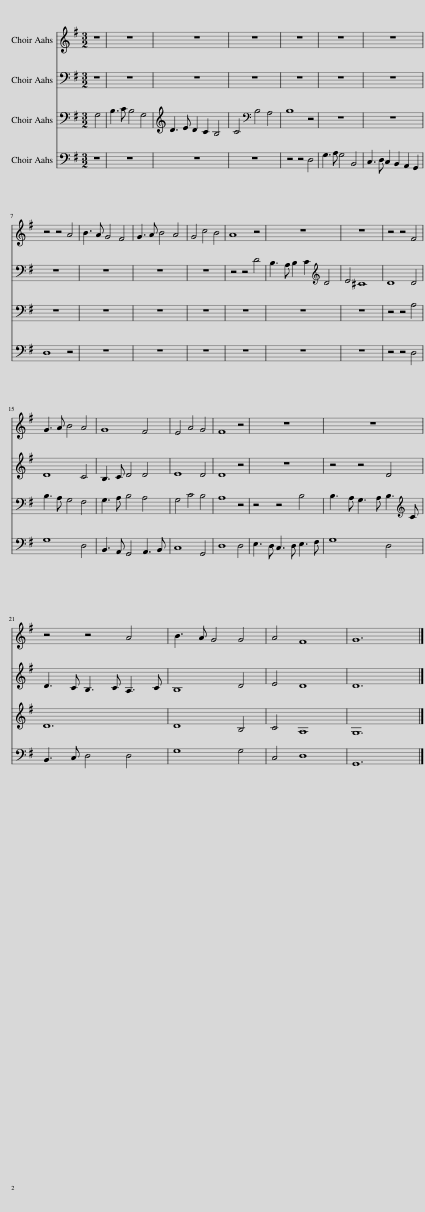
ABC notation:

X:1
%%score 1 2 3 4
L:1/8
M:3/2
I:linebreak $
K:G
V:1 treble
V:2 bass
V:3 bass
V:4 bass
V:1
 z4 | z12 | z12 | z12 | z12 | %5
 z12 | z12 |$ z4 z4 A4 | B3 A G4 F4 | G3 A B4 A4 | %10
 G4 c4 B4 | A8 z4 | z12 | z12 | z4 z4 F4 |$ %15
 G3 A B4 A4 | G8 F4 | E4 A4 G4 | F8 z4 | z12 | %20
 z12 |$ z4 z4 A4 | B3 A G4 G4 | A4 F8 | G12 |] %25
V:2
 z4 | z12 | z12 | z12 | z12 | %5
 z12 | z12 |$ z12 | z12 | z12 | %10
 z12 | z4 z4 D4 | B,3 A, B,2 C2[K:treble] D4 | E4 ^C8 | D8 D4 |$ %15
 D8 C4 | B,3 C D4 D4 | E8 D4 | D8 z4 | z12 | %20
 z4 z4 D4 |$ D3 C B,3 C A,3 C | B,8 D4 | E4 D8 | D12 |] %25
V:3
 G,4 | B,3 C B,4 G,4 | D3 E D2 C2 B,4 | C4[K:bass] B,4 A,4 | B,8 z4 | %5
 z12 | z12 |$ z12 | z12 | z12 | %10
 z12 | z12 | z12 | z12 | z4 z4 A,4 |$ %15
 B,3 A, G,4 F,4 | G,3 A, B,4 A,4 | G,4 C4 B,4 | A,8 z4 | z4 z4 B,4 | %20
 B,3 A, G,3 A, B,3[K:treble] C |$ D12 | D8 B,4 | C4 A,8 | G,12 |] %25
V:4
 z4 | z12 | z12 | z12 | z4 z4 D,4 | %5
 G,3 A, G,4 B,,4 | C,3 D, C,2 B,,2 A,,2 G,,2 |$ D,8 z4 | z12 | z12 | %10
 z12 | z12 | z12 | z12 | z4 z4 D,4 |$ %15
 G,8 D,4 | B,,3 A,, G,,4 A,,3 B,, | C,8 G,,4 | D,8 D,4 | E,3 D, C,3 D, E,3 F, | %20
 G,8 D,4 |$ B,,3 C, D,4 D,4 | G,8 G,4 | C,4 D,8 | G,,12 |] %25
